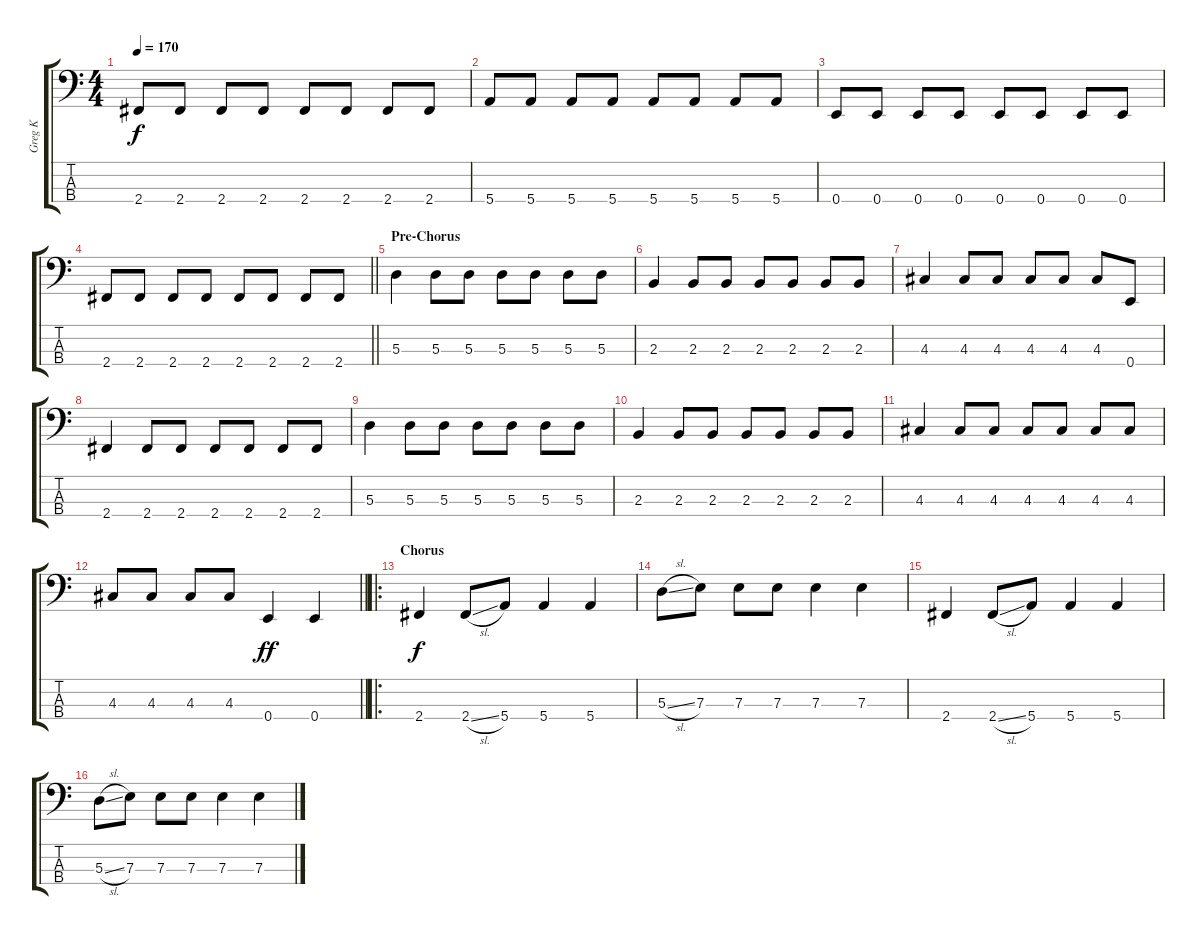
\track ("Greg K" "Greg K") {instrument electricbasspick}
\staff {score tabs}
\tuning (G2 D2 A1 E1) {hide}
\ts (4 4)
\tempo 170
\clef f4
\ks c
2.4.8{dy f} 2.4.8 2.4.8 2.4.8 2.4.8 2.4.8 2.4.8 2.4.8 |
5.4.8 5.4.8 5.4.8 5.4.8 5.4.8 5.4.8 5.4.8 5.4.8 |
0.4.8 0.4.8 0.4.8 0.4.8 0.4.8 0.4.8 0.4.8 0.4.8 |
\barLineRight lightlight
2.4.8 2.4.8 2.4.8 2.4.8 2.4.8 2.4.8 2.4.8 2.4.8 |
\section ("" "Pre-Chorus")
5.3.4 5.3.8 5.3.8 5.3.8 5.3.8 5.3.8 5.3.8 |
2.3.4 2.3.8 2.3.8 2.3.8 2.3.8 2.3.8 2.3.8 |
4.3.4 4.3.8 4.3.8 4.3.8 4.3.8 4.3.8 0.4.8 |
2.4.4 2.4.8 2.4.8 2.4.8 2.4.8 2.4.8 2.4.8 |
5.3.4 5.3.8 5.3.8 5.3.8 5.3.8 5.3.8 5.3.8 |
2.3.4 2.3.8 2.3.8 2.3.8 2.3.8 2.3.8 2.3.8 |
4.3.4 4.3.8 4.3.8 4.3.8 4.3.8 4.3.8 4.3.8 |
\barLineRight lightlight
4.3.8 4.3.8 4.3.8 4.3.8 0.4.4{dy ff} 0.4.4 |
\ro
\section ("" "Chorus")
2.4.4{dy f} 2.4{sl}.8 5.4.8 5.4.4 5.4.4 |
5.3{sl}.8 7.3.8 7.3.8 7.3.8 7.3.4 7.3.4 |
2.4.4 2.4{sl}.8 5.4.8 5.4.4 5.4.4 |
5.3{sl}.8 7.3.8 7.3.8 7.3.8 7.3.4 7.3.4
